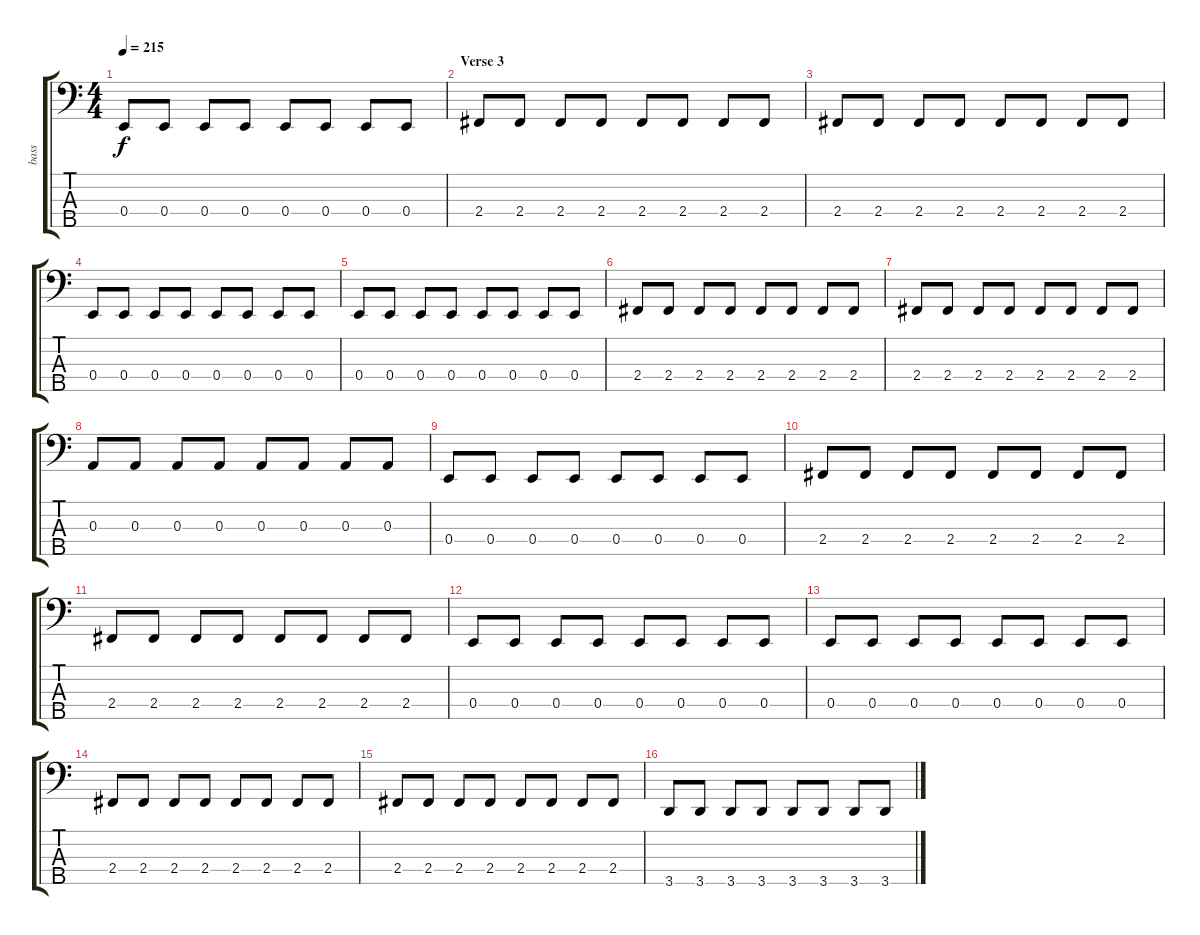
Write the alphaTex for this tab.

\track ("bass" "bass") {instrument electricbassfinger}
\staff {score tabs}
\tuning (G2 D2 A1 E1 B0) {hide}
\ts (4 4)
\tempo 215
\clef f4
\ks c
0.4.8{dy f} 0.4.8 0.4.8 0.4.8 0.4.8 0.4.8 0.4.8 0.4.8 |
\section ("" "Verse 3")
2.4.8 2.4.8 2.4.8 2.4.8 2.4.8 2.4.8 2.4.8 2.4.8 |
2.4.8 2.4.8 2.4.8 2.4.8 2.4.8 2.4.8 2.4.8 2.4.8 |
0.4.8 0.4.8 0.4.8 0.4.8 0.4.8 0.4.8 0.4.8 0.4.8 |
0.4.8 0.4.8 0.4.8 0.4.8 0.4.8 0.4.8 0.4.8 0.4.8 |
2.4.8 2.4.8 2.4.8 2.4.8 2.4.8 2.4.8 2.4.8 2.4.8 |
2.4.8 2.4.8 2.4.8 2.4.8 2.4.8 2.4.8 2.4.8 2.4.8 |
0.3.8 0.3.8 0.3.8 0.3.8 0.3.8 0.3.8 0.3.8 0.3.8 |
0.4.8 0.4.8 0.4.8 0.4.8 0.4.8 0.4.8 0.4.8 0.4.8 |
2.4.8 2.4.8 2.4.8 2.4.8 2.4.8 2.4.8 2.4.8 2.4.8 |
2.4.8 2.4.8 2.4.8 2.4.8 2.4.8 2.4.8 2.4.8 2.4.8 |
0.4.8 0.4.8 0.4.8 0.4.8 0.4.8 0.4.8 0.4.8 0.4.8 |
0.4.8 0.4.8 0.4.8 0.4.8 0.4.8 0.4.8 0.4.8 0.4.8 |
2.4.8 2.4.8 2.4.8 2.4.8 2.4.8 2.4.8 2.4.8 2.4.8 |
2.4.8 2.4.8 2.4.8 2.4.8 2.4.8 2.4.8 2.4.8 2.4.8 |
3.5.8 3.5.8 3.5.8 3.5.8 3.5.8 3.5.8 3.5.8 3.5.8
